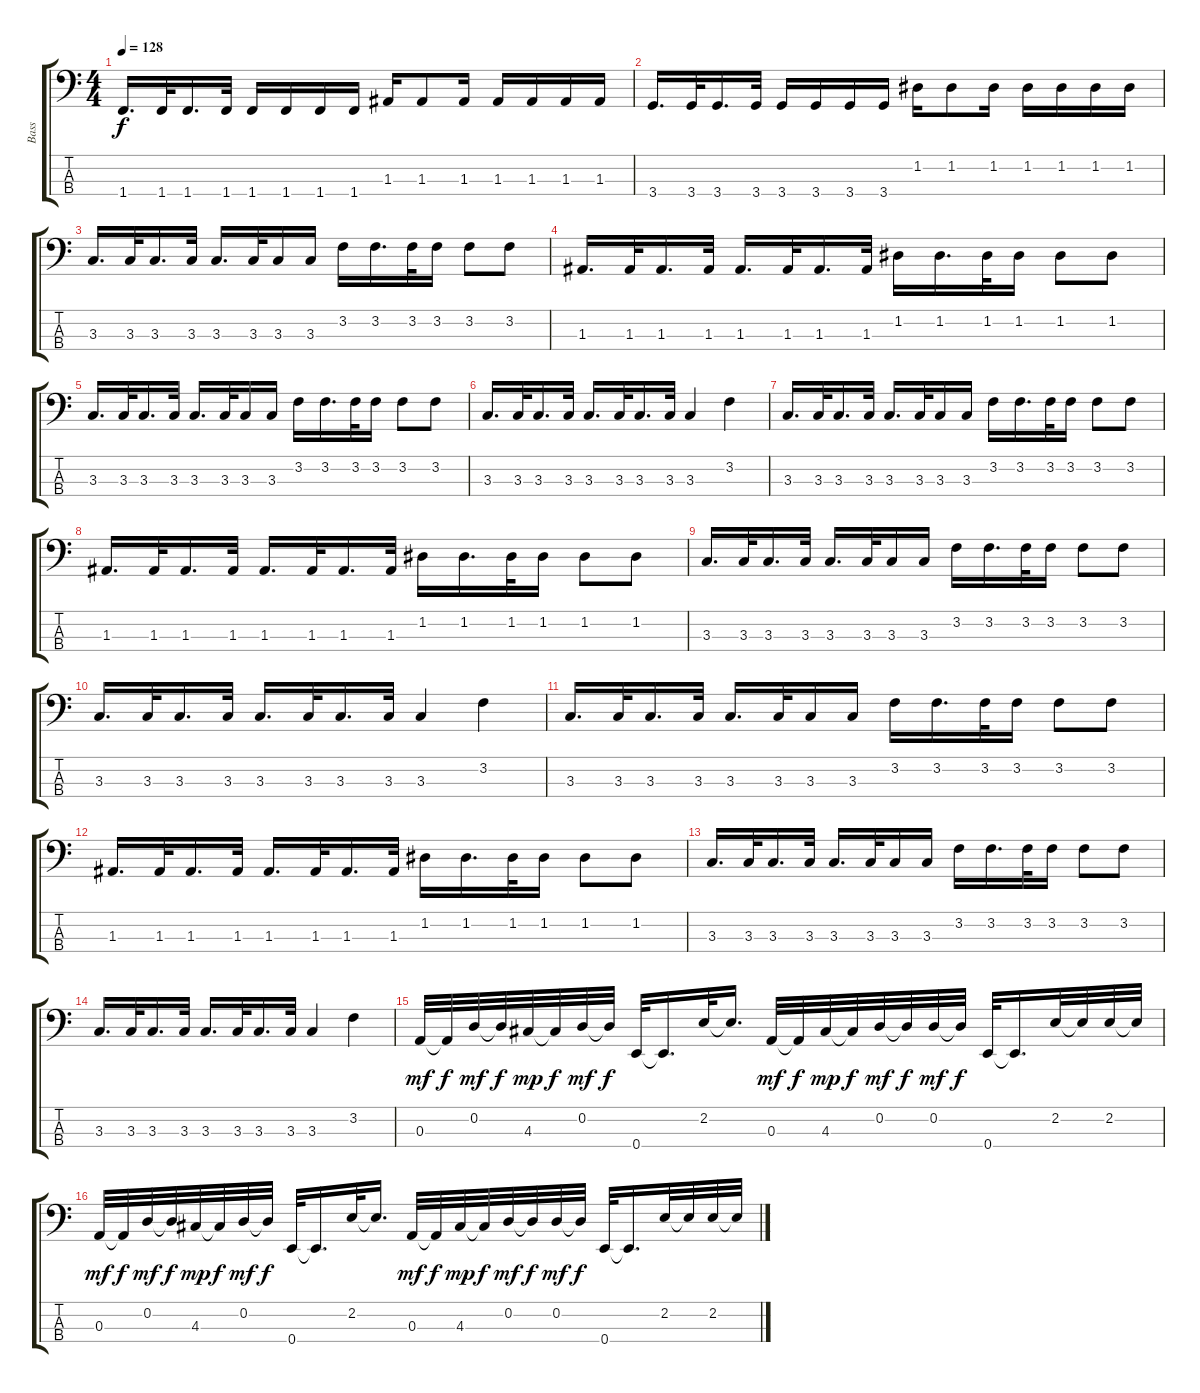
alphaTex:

\track ("Bass" "Bass") {instrument electricbassfinger}
\staff {score tabs}
\tuning (G2 D2 A1 E1) {hide}
\ts (4 4)
\tempo 128
\clef f4
\ks c
1.4.16{d dy f} 1.4.32 1.4.16{d} 1.4.32 1.4.16 1.4.16 1.4.16 1.4.16 1.3.16 1.3.8 1.3.16 1.3.16 1.3.16 1.3.16 1.3.16 |
3.4.16{d} 3.4.32 3.4.16{d} 3.4.32 3.4.16 3.4.16 3.4.16 3.4.16 1.2.16 1.2.8 1.2.16 1.2.16 1.2.16 1.2.16 1.2.16 |
3.3.16{d} 3.3.32 3.3.16{d} 3.3.32 3.3.16{d} 3.3.32 3.3.16 3.3.16 3.2.16 3.2.16{d} 3.2.32 3.2.16 3.2.8 3.2.8 |
1.3.16{d} 1.3.32 1.3.16{d} 1.3.32 1.3.16{d} 1.3.32 1.3.16{d} 1.3.32 1.2.16 1.2.16{d} 1.2.32 1.2.16 1.2.8 1.2.8 |
3.3.16{d} 3.3.32 3.3.16{d} 3.3.32 3.3.16{d} 3.3.32 3.3.16 3.3.16 3.2.16 3.2.16{d} 3.2.32 3.2.16 3.2.8 3.2.8 |
3.3.16{d} 3.3.32 3.3.16{d} 3.3.32 3.3.16{d} 3.3.32 3.3.16{d} 3.3.32 3.3.4 3.2.4 |
3.3.16{d} 3.3.32 3.3.16{d} 3.3.32 3.3.16{d} 3.3.32 3.3.16 3.3.16 3.2.16 3.2.16{d} 3.2.32 3.2.16 3.2.8 3.2.8 |
1.3.16{d} 1.3.32 1.3.16{d} 1.3.32 1.3.16{d} 1.3.32 1.3.16{d} 1.3.32 1.2.16 1.2.16{d} 1.2.32 1.2.16 1.2.8 1.2.8 |
3.3.16{d} 3.3.32 3.3.16{d} 3.3.32 3.3.16{d} 3.3.32 3.3.16 3.3.16 3.2.16 3.2.16{d} 3.2.32 3.2.16 3.2.8 3.2.8 |
3.3.16{d} 3.3.32 3.3.16{d} 3.3.32 3.3.16{d} 3.3.32 3.3.16{d} 3.3.32 3.3.4 3.2.4 |
3.3.16{d} 3.3.32 3.3.16{d} 3.3.32 3.3.16{d} 3.3.32 3.3.16 3.3.16 3.2.16 3.2.16{d} 3.2.32 3.2.16 3.2.8 3.2.8 |
1.3.16{d} 1.3.32 1.3.16{d} 1.3.32 1.3.16{d} 1.3.32 1.3.16{d} 1.3.32 1.2.16 1.2.16{d} 1.2.32 1.2.16 1.2.8 1.2.8 |
3.3.16{d} 3.3.32 3.3.16{d} 3.3.32 3.3.16{d} 3.3.32 3.3.16 3.3.16 3.2.16 3.2.16{d} 3.2.32 3.2.16 3.2.8 3.2.8 |
3.3.16{d} 3.3.32 3.3.16{d} 3.3.32 3.3.16{d} 3.3.32 3.3.16{d} 3.3.32 3.3.4 3.2.4 |
0.3.32{dy mf instrument electricbassfinger} 0.3{t}.32{dy f} 0.2.32{dy mf} 0.2{t}.32{dy f} 4.3.32{dy mp} 4.3{t}.32{dy f} 0.2.32{dy mf} 0.2{t}.32{dy f} 0.4.32 0.4{t}.16{d} 2.2.32 2.2{t}.16{d} 0.3.32{dy mf} 0.3{t}.32{dy f} 4.3.32{dy mp} 4.3{t}.32{dy f} 0.2.32{dy mf} 0.2{t}.32{dy f} 0.2.32{dy mf} 0.2{t}.32{dy f} 0.4.32 0.4{t}.16{d} 2.2.32 2.2{t}.32 2.2.32 2.2{t}.32 |
0.3.32{dy mf} 0.3{t}.32{dy f} 0.2.32{dy mf} 0.2{t}.32{dy f} 4.3.32{dy mp} 4.3{t}.32{dy f} 0.2.32{dy mf} 0.2{t}.32{dy f} 0.4.32 0.4{t}.16{d} 2.2.32 2.2{t}.16{d} 0.3.32{dy mf} 0.3{t}.32{dy f} 4.3.32{dy mp} 4.3{t}.32{dy f} 0.2.32{dy mf} 0.2{t}.32{dy f} 0.2.32{dy mf} 0.2{t}.32{dy f} 0.4.32 0.4{t}.16{d} 2.2.32 2.2{t}.32 2.2.32 2.2{t}.32
